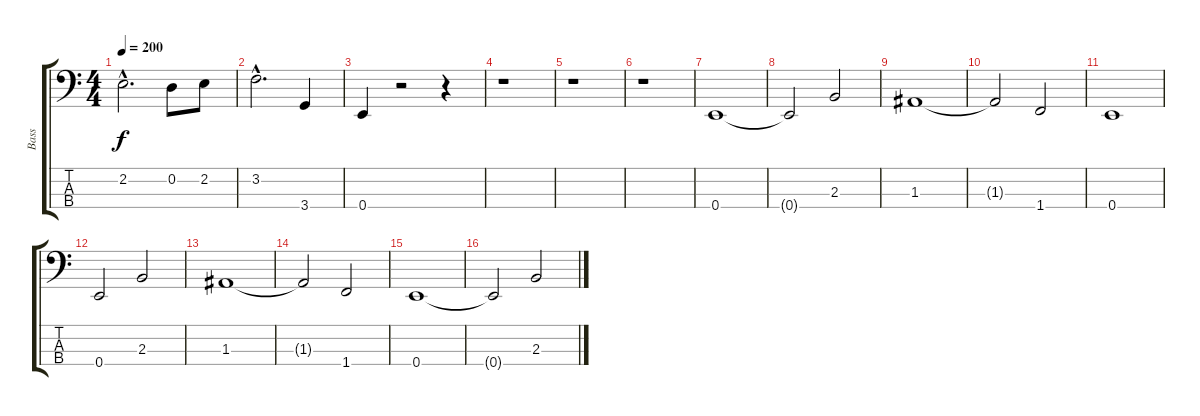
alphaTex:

\track ("Bass" "Bass") {instrument electricbassfinger}
\staff {score tabs}
\tuning (G2 D2 A1 E1) {hide}
\ts (4 4)
\tempo 200
\clef f4
\ks c
2.2{hac}.2{d dy f instrument electricbassfinger} 0.2.8 2.2.8 |
3.2{hac}.2{d} 3.4.4 |
0.4.4 r.2 r.4 |
r.1 |
r.1 |
r.1 |
0.4.1 |
0.4{t}.2 2.3.2 |
1.3.1 |
1.3{t}.2 1.4.2 |
0.4.1 |
0.4.2 2.3.2 |
1.3.1 |
1.3{t}.2 1.4.2 |
0.4.1 |
0.4{t}.2 2.3.2
